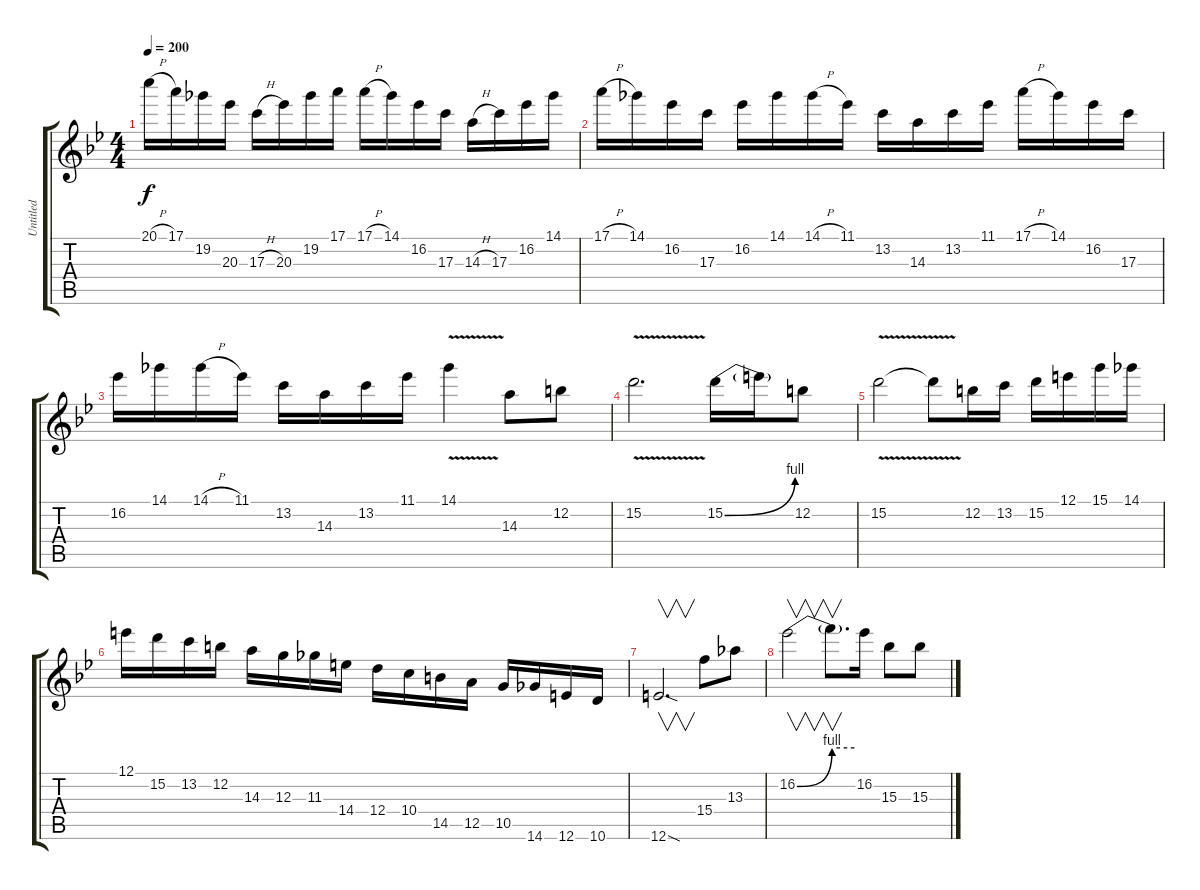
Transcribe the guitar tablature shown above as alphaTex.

\track ("Untitled" "Untitled") {instrument distortionguitar}
\staff {score tabs}
\tuning (E4 B3 G3 D3 A2 E2) {hide}
\ts (4 4)
\tempo 200
\clef g2
\ks bb
20.1{h}.16{dy f} 17.1.16 19.2.16 20.3.16 17.3{h}.16 20.3.16 19.2.16 17.1.16 17.1{h}.16 14.1.16 16.2.16 17.3.16 14.3{h}.16 17.3.16 16.2.16 14.1.16 |
17.1{h}.16 14.1.16 16.2.16 17.3.16 16.2.16 14.1.16 14.1{h}.16 11.1.16 13.2.16 14.3.16 13.2.16 11.1.16 17.1{h}.16 14.1.16 16.2.16 17.3.16 |
16.2.16 14.1.16 14.1{h}.16 11.1.16 13.2.16 14.3.16 13.2.16 11.1.16 14.1{v}.4 14.3.8 12.2.8 |
15.2{v}.2{d} 15.2{be (bend 0 0 60 4)}.16 15.2{t}.16 12.2.8 |
15.2{v}.2 15.2{v t}.8 12.2.16 13.2.16 15.2.16 12.1.16 15.1.16 14.1.16 |
12.1.16 15.2.16 13.2.16 12.2.16 14.3.16 12.3.16 11.3.16 14.4.16 12.4.16 10.4.16 14.5.16 12.5.16 10.5.16 14.6.16 12.6.16 10.6.16 |
12.6{sod}.2{v d} 15.4.8 13.3.8 |
16.2{be (bend 0 0 60 4)}.2{v} 16.2{be (hold 0 4 60 4) t}.8{v d} 16.2.16 15.3.8 15.3.8
